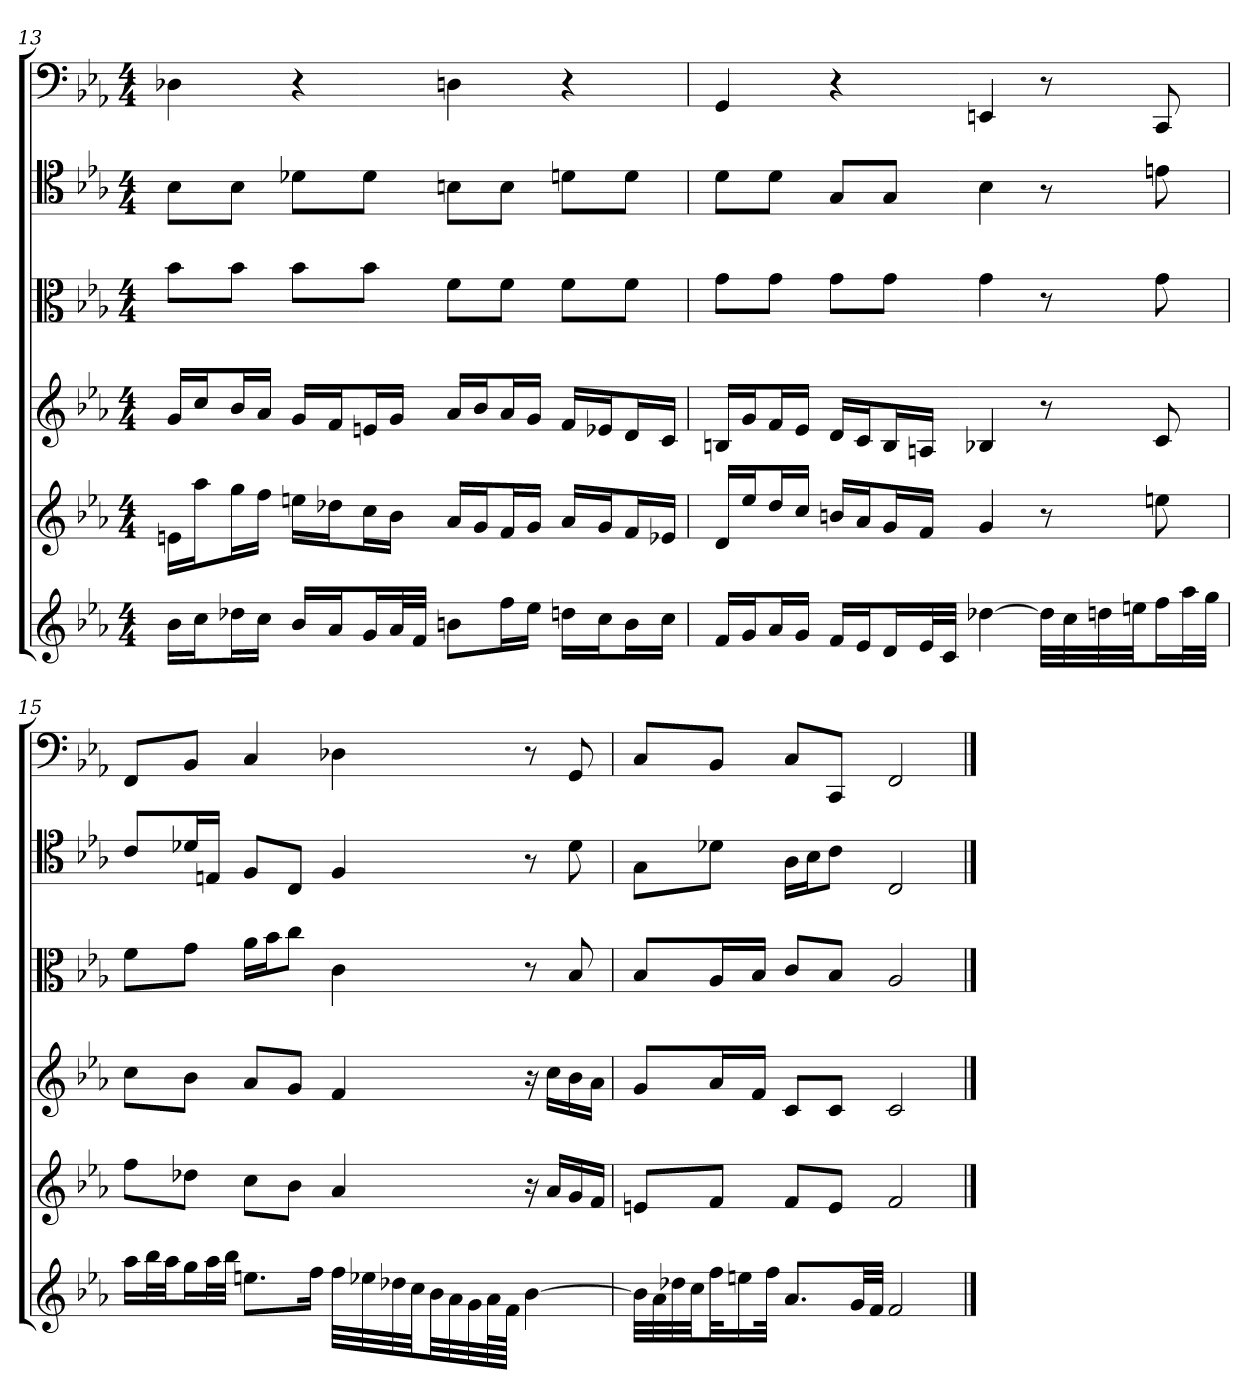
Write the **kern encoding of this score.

**kern	**kern	**kern	**kern	**kern	**kern
*part6	*part5	*part4	*part3	*part2	*part1
*staff6	*staff5	*staff4	*staff3	*staff2	*staff1
*	*	*	*clefC3	*clefC4	*clefF4
*k[b-e-a-]	*k[b-e-a-]	*k[b-e-a-]	*k[b-e-a-]	*k[b-e-a-]	*k[b-e-a-]
*c:	*c:	*c:	*c:	*c:	*c:
*M4/4	*M4/4	*M4/4	*M4/4	*M4/4	*M4/4
=13	=13	=13	=13	=13	=13
16b-LL	16enLL	16gLL	8b-\L	8B-\L	4D-X
16ccJ	16aa-J	16ccJ	.	.	.
16dd-XL	16ggL	16b-L	8b-\J	8B-\J	.
16ccJJ	16ffJJ	16a-JJ	.	.	.
16b-LL	16eenLL	16gLL	8b-\L	8d-X\L	4r
16a-J	16dd-XJ	16fJ	.	.	.
16gL	16ccL	16enL	8b-\J	8d-\J	.
32a-L	16b-JJ	16gJJ	.	.	.
32fJJJ	.	.	.	.	.
8bnL	16a-LL	16a-LL	8f\L	8Bn\L	4Dn
.	16gJ	16b-J	.	.	.
16ffL	16fL	16a-L	8f\J	8B\J	.
16ee-JJ	16gJJ	16gJJ	.	.	.
16ddnLL	16a-LL	16fLL	8f\L	8dn\L	4r
16ccJ	16gJ	16e-XJ	.	.	.
16bL	16fL	16dL	8f\J	8d\J	.
16ccJJ	16e-XJJ	16cJJ	.	.	.
=14	=14	=14	=14	=14	=14
16fLL	16dLL	16BnLL	8g\L	8d\L	4GG
16gJ	16ee-J	16gJ	.	.	.
16a-L	16ddL	16fL	8g\J	8d\J	.
16gJJ	16ccJJ	16e-JJ	.	.	.
16fLL	16bnLL	16dLL	8g\L	8G/L	4r
16e-J	16a-J	16cJ	.	.	.
16dL	16gL	16BL	8g\J	8G/J	.
32e-L	16fJJ	16AnJJ	.	.	.
32cJJJ	.	.	.	.	.
[4dd-X	4g	4B-X	4g	4B-	4EEn
32dd-LLL]	8r	8r	8r	8r	8r
32cc	.	.	.	.	.
32ddn	.	.	.	.	.
32eenJJ	.	.	.	.	.
16ffL	8een	8c	8g	8en	8CC
32aa-L	.	.	.	.	.
32ggJJJ	.	.	.	.	.
=15	=15	=15	=15	=15	=15
16aa-LL	8ffL	8ccL	8f\L	8c/L	8FF/L
32bb-L	.	.	.	.	.
32aa-JJ	.	.	.	.	.
16ggL	8dd-XJ	8b-J	8g\J	16d-X/L	8BB-/J
32aa-L	.	.	.	16En/JJ	.
32bb-JJJ	.	.	.	.	.
8.eenL	8ccL	8a-L	16a-\LL	8F/L	4C
.	.	.	16b-\J	.	.
.	8b-J	8gJ	8cc\J	8C/J	.
16ffJk	.	.	.	.	.
32ffLLL	4a-	4f	4c	4F	4D-X
32ee-X	.	.	.	.	.
32dd-X	.	.	.	.	.
32ccJJ	.	.	.	.	.
32b-LL	.	.	.	.	.
32a-	.	.	.	.	.
32g	.	.	.	.	.
64a-L	.	.	.	.	.
64fJJJJ	.	.	.	.	.
[4b-	16r	16r	8r	8r	8r
.	16a-LL	16ccLL	.	.	.
.	16g	16b-	8B-	8d-	8GG
.	16fJJ	16a-JJ	.	.	.
=16	=16	=16	=16	=16	=16
32b-LLL]	8enL	8gL	8B-/L	8G\L	8C/L
32a-	.	.	.	.	.
32dd-X	.	.	.	.	.
32ccJJ	.	.	.	.	.
32ffKL	8fJ	16a-L	16A-/L	8d-X\J	8BB-/J
16een	.	.	.	.	.
.	.	16fJJ	16B-/JJ	.	.
32ffJJk	.	.	.	.	.
8.a-L	8fL	8cL	8c/L	16A-\LL	8C/L
.	.	.	.	16B-\J	.
.	8eJ	8cJ	8B-/J	8c\J	8CC/J
32gLL	.	.	.	.	.
32fJJJ	.	.	.	.	.
2f	2f	2c	2A-	2C	2FF
==	==	==	==	==	==
*-	*-	*-	*-	*-	*-
